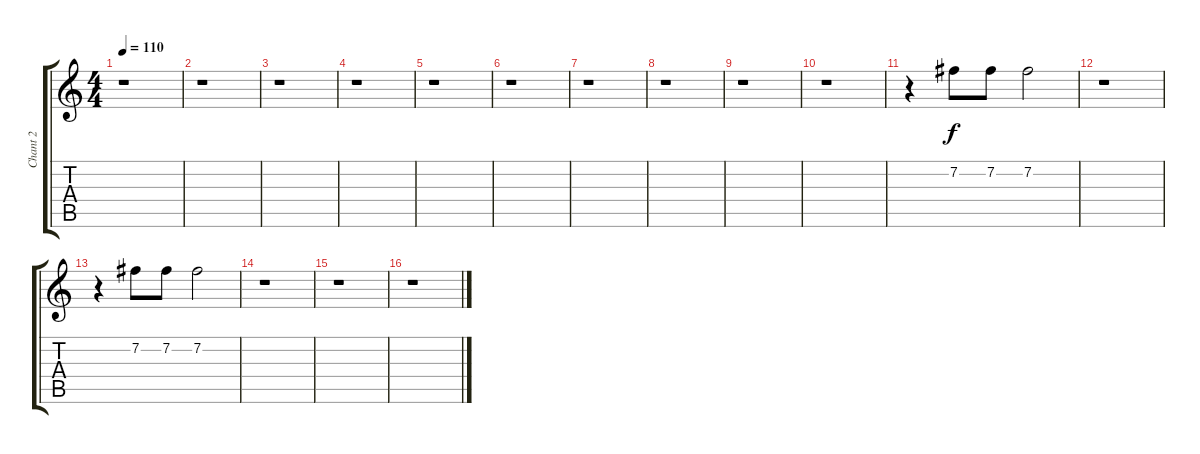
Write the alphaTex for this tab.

\track ("Chant 2" "Chant 2") {instrument acousticguitarnylon}
\staff {score tabs}
\tuning (E4 B3 G3 D3 A2 E2) {hide}
\ts (4 4)
\tempo 110
\clef g2
\ks c
r.1{dy f instrument acousticguitarnylon} |
r.1 |
r.1 |
r.1 |
r.1 |
r.1 |
r.1 |
r.1 |
r.1 |
r.1 |
r.4 7.2.8 7.2.8 7.2.2 |
r.1 |
r.4 7.2.8 7.2.8 7.2.2 |
r.1 |
r.1 |
r.1
